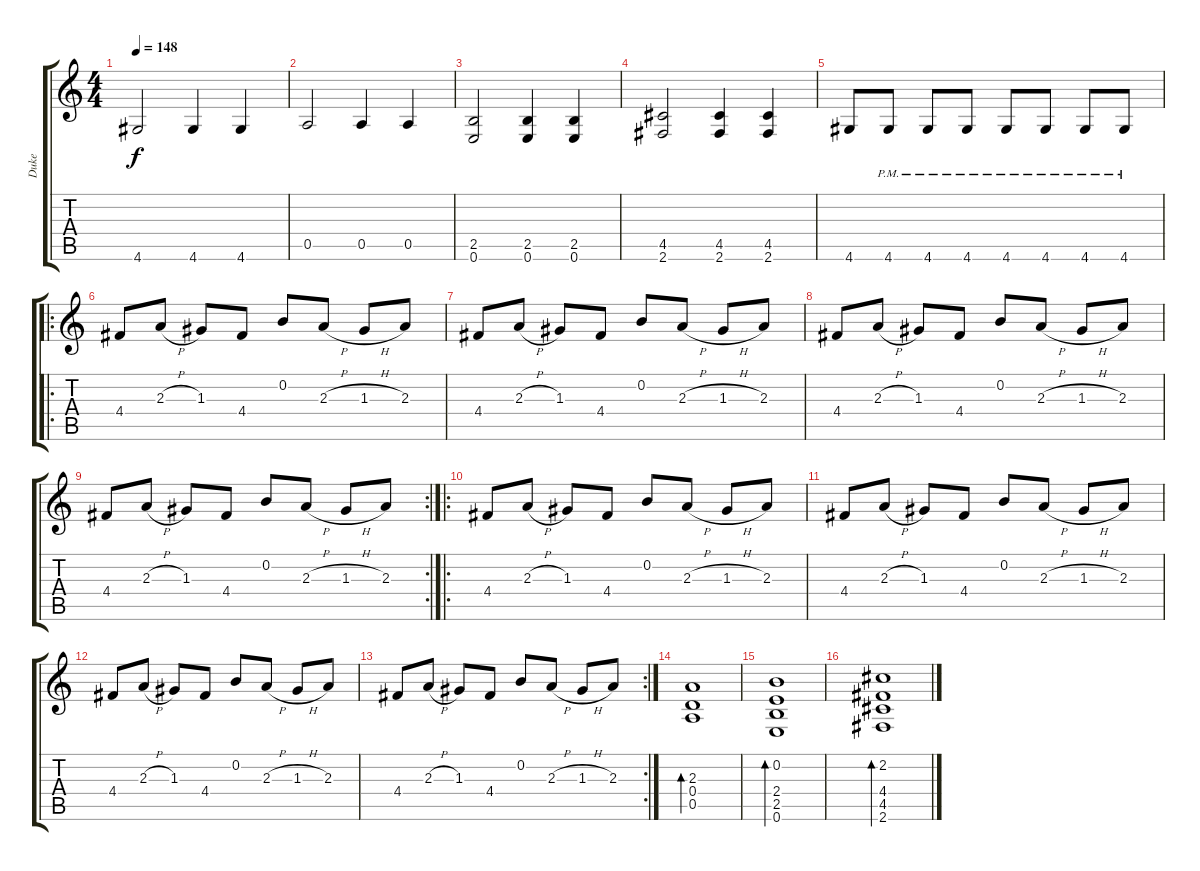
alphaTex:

\track ("Duke" "Duke") {instrument distortionguitar}
\staff {score tabs}
\tuning (E4 B3 G3 D3 A2 E2) {hide}
\ts (4 4)
\tempo 148
\clef g2
\ks c
4.6.2{dy f} 4.6.4 4.6.4 |
0.5.2 0.5.4 0.5.4 |
(2.5 0.6).2 (2.5 0.6).4 (2.5 0.6).4 |
(4.5 2.6).2 (4.5 2.6).4 (4.5 2.6).4 |
4.6.8 4.6{pm}.8 4.6{pm}.8 4.6{pm}.8 4.6{pm}.8 4.6{pm}.8 4.6{pm}.8 4.6{pm}.8 |
\ro
4.4.8 2.3{h}.8 1.3.8 4.4.8 0.2.8 2.3{h}.8 1.3{h}.8 2.3.8 |
4.4.8 2.3{h}.8 1.3.8 4.4.8 0.2.8 2.3{h}.8 1.3{h}.8 2.3.8 |
4.4.8 2.3{h}.8 1.3.8 4.4.8 0.2.8 2.3{h}.8 1.3{h}.8 2.3.8 |
\rc 2
4.4.8 2.3{h}.8 1.3.8 4.4.8 0.2.8 2.3{h}.8 1.3{h}.8 2.3.8 |
\ro
4.4.8 2.3{h}.8 1.3.8 4.4.8 0.2.8 2.3{h}.8 1.3{h}.8 2.3.8 |
4.4.8 2.3{h}.8 1.3.8 4.4.8 0.2.8 2.3{h}.8 1.3{h}.8 2.3.8 |
4.4.8 2.3{h}.8 1.3.8 4.4.8 0.2.8 2.3{h}.8 1.3{h}.8 2.3.8 |
\rc 2
4.4.8 2.3{h}.8 1.3.8 4.4.8 0.2.8 2.3{h}.8 1.3{h}.8 2.3.8 |
(2.3 0.4 0.5).1{bd 240 instrument acousticguitarsteel} |
(0.2 2.4 2.5 0.6).1{bd 240} |
(2.2 4.4 4.5 2.6).1{bd 240}
